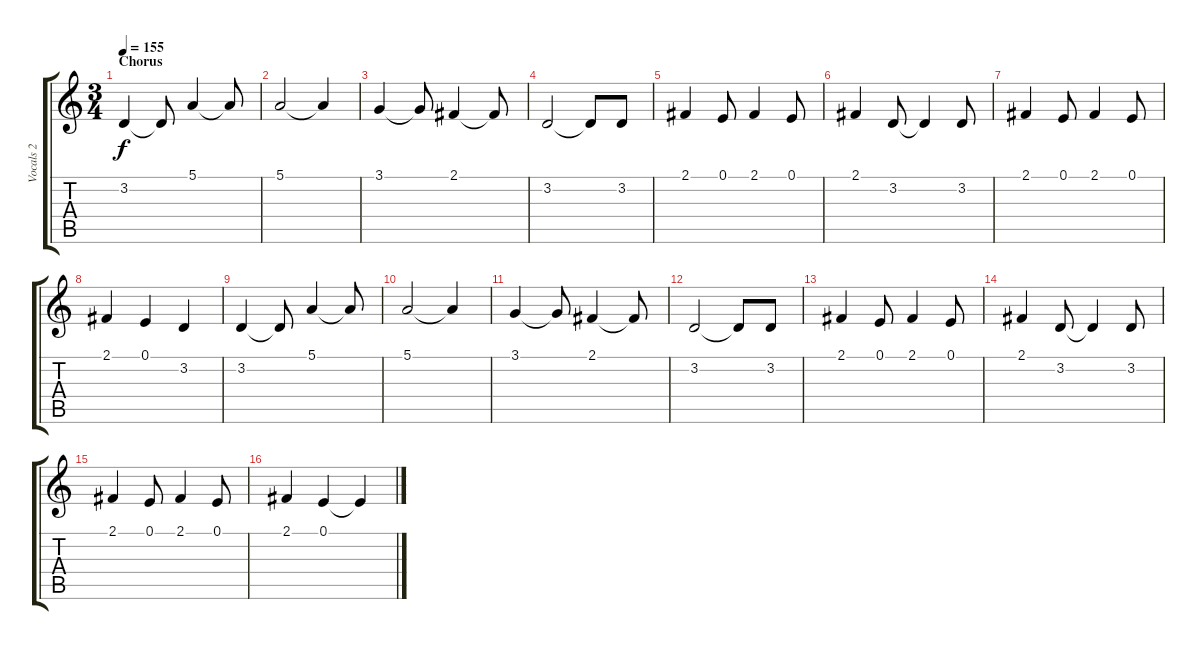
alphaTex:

\track ("Vocals 2" "Vocals 2") {instrument oboe}
\staff {score tabs}
\tuning (E4 B3 G3 D3 A2 E2) {hide}
\ts (3 4)
\section ("" "Chorus")
\tempo 155
\clef g2
\ks c
3.2.4{dy f} 3.2{t}.8 5.1.4 5.1{t}.8 |
5.1.2 5.1{t}.4 |
3.1.4 3.1{t}.8 2.1.4 2.1{t}.8 |
3.2.2 3.2{t}.8 3.2.8 |
2.1.4 0.1.8 2.1.4 0.1.8 |
2.1.4 3.2.8 3.2{t}.4 3.2.8 |
2.1.4 0.1.8 2.1.4 0.1.8 |
2.1.4 0.1.4 3.2.4 |
3.2.4 3.2{t}.8 5.1.4 5.1{t}.8 |
5.1.2 5.1{t}.4 |
3.1.4 3.1{t}.8 2.1.4 2.1{t}.8 |
3.2.2 3.2{t}.8 3.2.8 |
2.1.4 0.1.8 2.1.4 0.1.8 |
2.1.4 3.2.8 3.2{t}.4 3.2.8 |
2.1.4 0.1.8 2.1.4 0.1.8 |
2.1.4 0.1.4 0.1{t}.4
